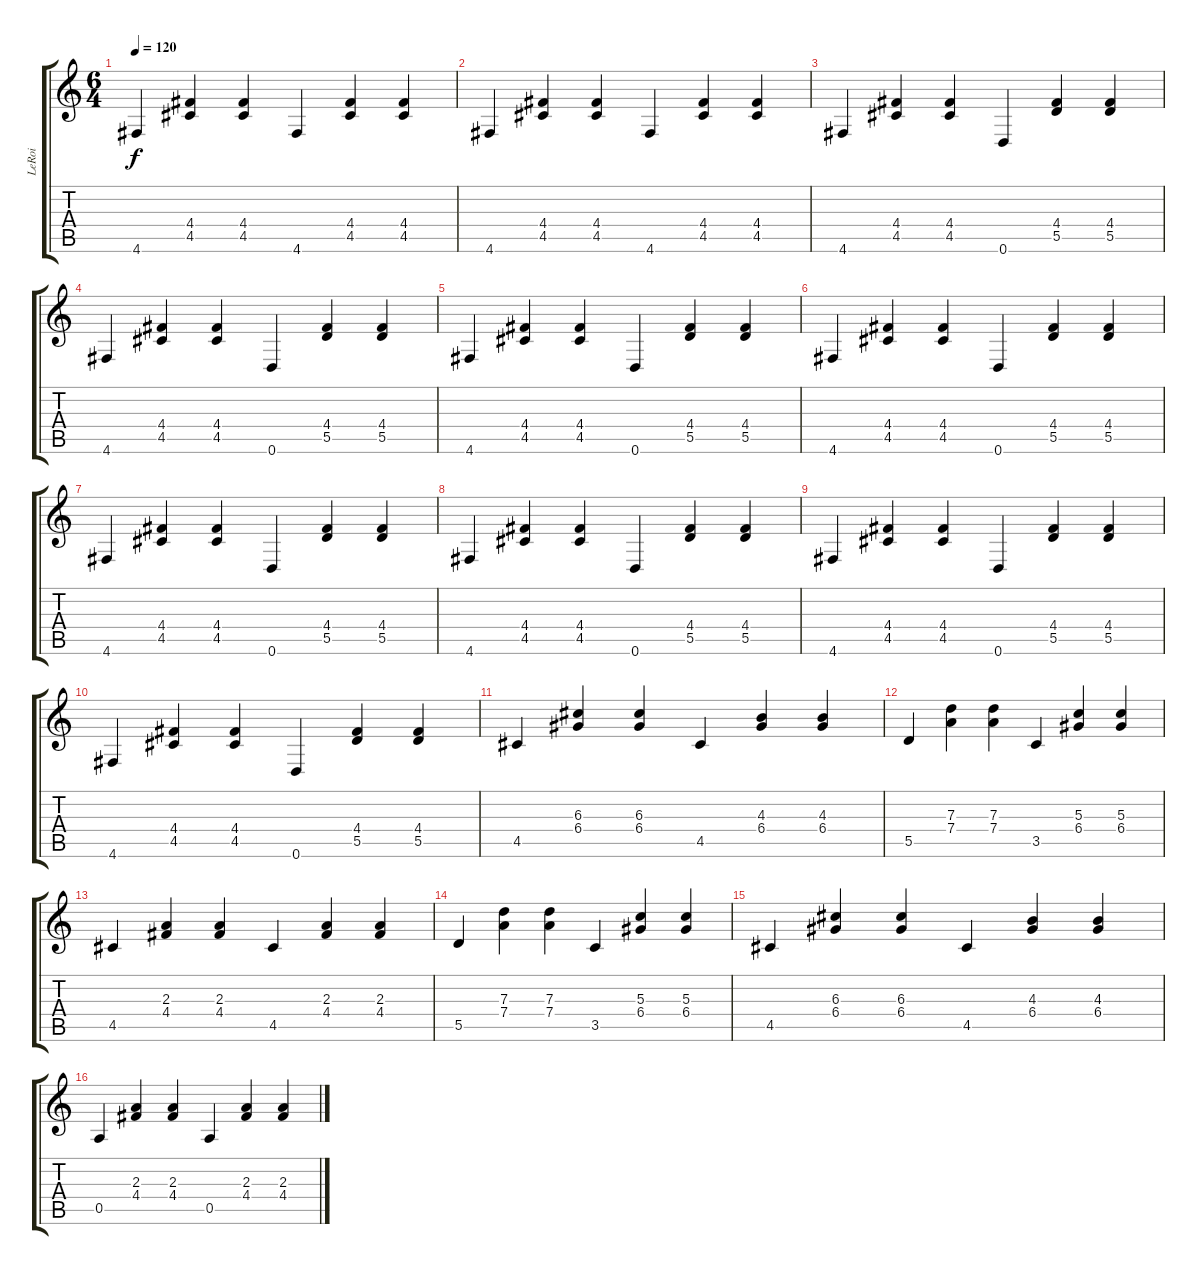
\track ("LeRoi" "LeRoi") {instrument distortionguitar}
\staff {score tabs}
\tuning (E4 B3 G3 D3 A2 D2) {hide}
\ts (6 4)
\tempo 120
\clef g2
\ks c
4.6.4{dy f} (4.4 4.5).4 (4.4 4.5).4 4.6.4 (4.4 4.5).4 (4.4 4.5).4 |
4.6.4 (4.4 4.5).4 (4.4 4.5).4 4.6.4 (4.4 4.5).4 (4.4 4.5).4 |
4.6.4 (4.4 4.5).4 (4.4 4.5).4 0.6.4 (4.4 5.5).4 (4.4 5.5).4 |
4.6.4 (4.4 4.5).4 (4.4 4.5).4 0.6.4 (4.4 5.5).4 (4.4 5.5).4 |
4.6.4 (4.4 4.5).4 (4.4 4.5).4 0.6.4 (4.4 5.5).4 (4.4 5.5).4 |
4.6.4 (4.4 4.5).4 (4.4 4.5).4 0.6.4 (4.4 5.5).4 (4.4 5.5).4 |
4.6.4 (4.4 4.5).4 (4.4 4.5).4 0.6.4 (4.4 5.5).4 (4.4 5.5).4 |
4.6.4 (4.4 4.5).4 (4.4 4.5).4 0.6.4 (4.4 5.5).4 (4.4 5.5).4 |
4.6.4 (4.4 4.5).4 (4.4 4.5).4 0.6.4 (4.4 5.5).4 (4.4 5.5).4 |
4.6.4 (4.4 4.5).4 (4.4 4.5).4 0.6.4 (4.4 5.5).4 (4.4 5.5).4 |
4.5.4 (6.3 6.4).4 (6.3 6.4).4 4.5.4 (4.3 6.4).4 (4.3 6.4).4 |
5.5.4 (7.3 7.4).4 (7.3 7.4).4 3.5.4 (5.3 6.4).4 (5.3 6.4).4 |
4.5.4 (2.3 4.4).4 (2.3 4.4).4 4.5.4 (2.3 4.4).4 (2.3 4.4).4 |
5.5.4 (7.3 7.4).4 (7.3 7.4).4 3.5.4 (5.3 6.4).4 (5.3 6.4).4 |
4.5.4 (6.3 6.4).4 (6.3 6.4).4 4.5.4 (4.3 6.4).4 (4.3 6.4).4 |
0.5.4 (2.3 4.4).4 (2.3 4.4).4 0.5.4 (2.3 4.4).4 (2.3 4.4).4
